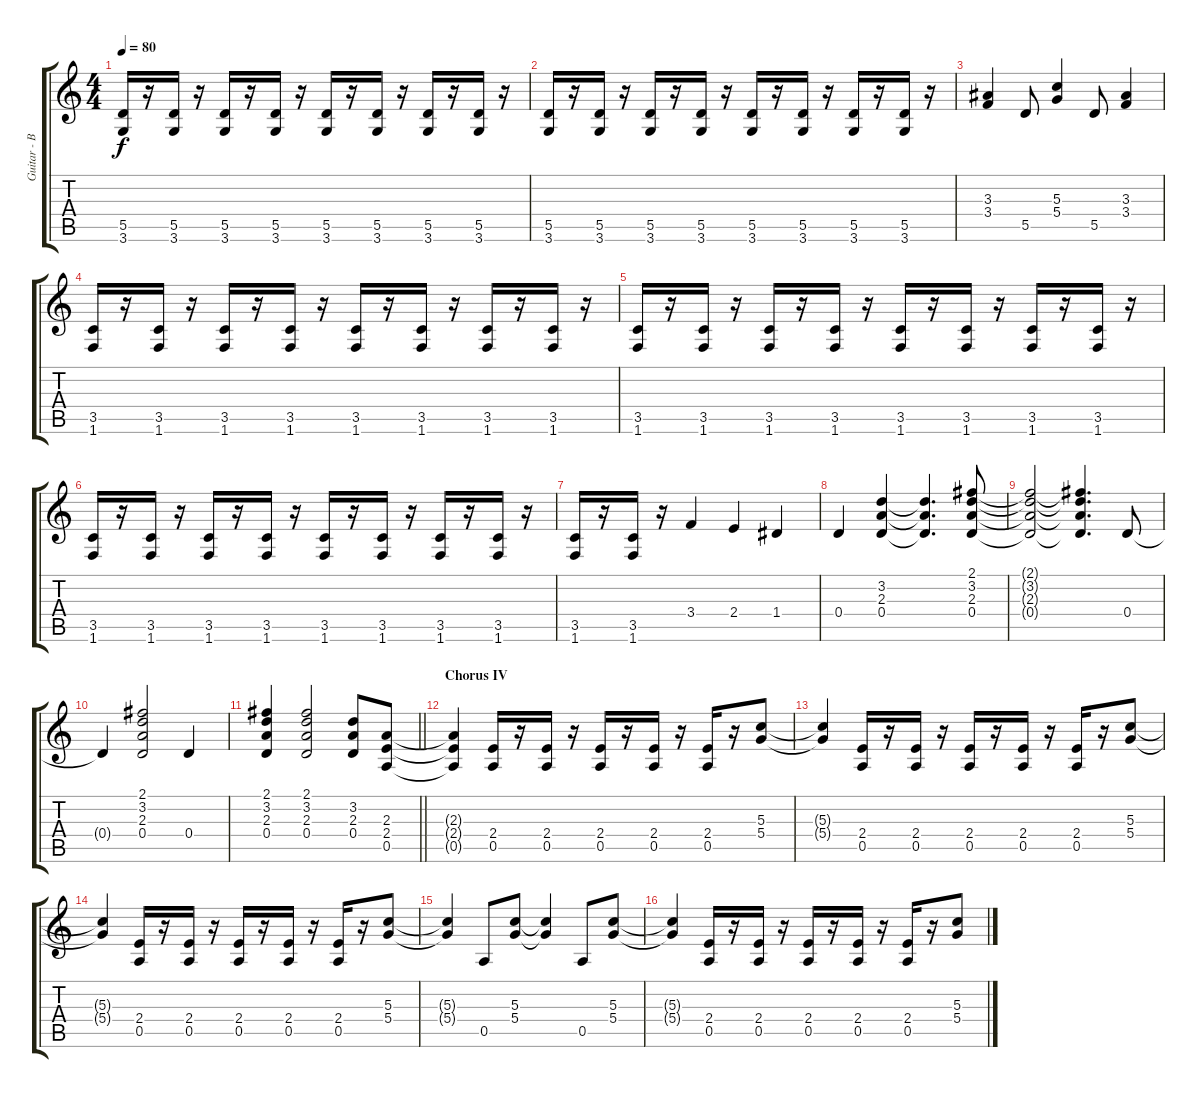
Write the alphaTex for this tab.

\track ("Guitar - Blackmore" "Guitar - B") {instrument distortionguitar}
\staff {score tabs}
\tuning (E4 B3 G3 D3 A2 E2) {hide}
\ts (4 4)
\tempo 80
\clef g2
\ks c
(5.5 3.6).16{dy f} r.16 (5.5 3.6).16 r.16 (5.5 3.6).16 r.16 (5.5 3.6).16 r.16 (5.5 3.6).16 r.16 (5.5 3.6).16 r.16 (5.5 3.6).16 r.16 (5.5 3.6).16 r.16 |
(5.5 3.6).16 r.16 (5.5 3.6).16 r.16 (5.5 3.6).16 r.16 (5.5 3.6).16 r.16 (5.5 3.6).16 r.16 (5.5 3.6).16 r.16 (5.5 3.6).16 r.16 (5.5 3.6).16 r.16 |
(3.3 3.4).4 5.5.8 (5.3 5.4).4 5.5.8 (3.3 3.4).4 |
(3.5 1.6).16 r.16 (3.5 1.6).16 r.16 (3.5 1.6).16 r.16 (3.5 1.6).16 r.16 (3.5 1.6).16 r.16 (3.5 1.6).16 r.16 (3.5 1.6).16 r.16 (3.5 1.6).16 r.16 |
(3.5 1.6).16 r.16 (3.5 1.6).16 r.16 (3.5 1.6).16 r.16 (3.5 1.6).16 r.16 (3.5 1.6).16 r.16 (3.5 1.6).16 r.16 (3.5 1.6).16 r.16 (3.5 1.6).16 r.16 |
(3.5 1.6).16 r.16 (3.5 1.6).16 r.16 (3.5 1.6).16 r.16 (3.5 1.6).16 r.16 (3.5 1.6).16 r.16 (3.5 1.6).16 r.16 (3.5 1.6).16 r.16 (3.5 1.6).16 r.16 |
(3.5 1.6).16 r.16 (3.5 1.6).16 r.16 3.4.4 2.4.4 1.4.4 |
0.4.4 (3.2 2.3 0.4).4 (3.2{t} 2.3{t} 0.4{t}).4{d} (2.1 3.2 2.3 0.4).8 |
(2.1{t} 3.2{t} 2.3{t} 0.4{t}).2 (2.1{t} 3.2{t} 2.3{t} 0.4{t}).4{d} 0.4.8 |
0.4{t}.4 (2.1 3.2 2.3 0.4).2 0.4.4 |
\barLineRight lightlight
(2.1 3.2 2.3 0.4).4 (2.1 3.2 2.3 0.4).2 (3.2 2.3 0.4).8 (2.3 2.4 0.5).8 |
\section ("" "Chorus IV")
(2.3{t} 2.4{t} 0.5{t}).4 (2.4 0.5).16 r.16 (2.4 0.5).16 r.16 (2.4 0.5).16 r.16 (2.4 0.5).16 r.16 (2.4 0.5).16 r.16 (5.3 5.4).8 |
(5.3{t} 5.4{t}).4 (2.4 0.5).16 r.16 (2.4 0.5).16 r.16 (2.4 0.5).16 r.16 (2.4 0.5).16 r.16 (2.4 0.5).16 r.16 (5.3 5.4).8 |
(5.3{t} 5.4{t}).4 (2.4 0.5).16 r.16 (2.4 0.5).16 r.16 (2.4 0.5).16 r.16 (2.4 0.5).16 r.16 (2.4 0.5).16 r.16 (5.3 5.4).8 |
(5.3{t} 5.4{t}).4 0.5.8 (5.3 5.4).8 (5.3{t} 5.4{t}).4 0.5.8 (5.3 5.4).8 |
(5.3{t} 5.4{t}).4 (2.4 0.5).16 r.16 (2.4 0.5).16 r.16 (2.4 0.5).16 r.16 (2.4 0.5).16 r.16 (2.4 0.5).16 r.16 (5.3 5.4).8
